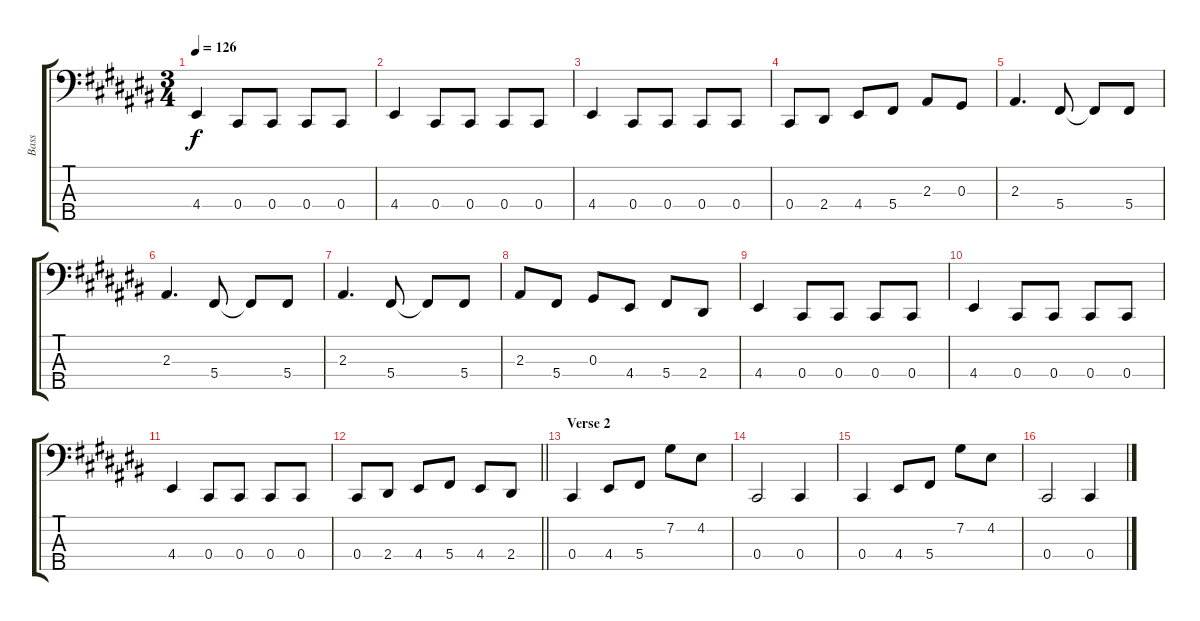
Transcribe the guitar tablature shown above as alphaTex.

\track ("Bass" "Bass") {instrument electricbasspick}
\staff {score tabs}
\tuning (Gb2 Db2 Ab1 Db1 Bb0) {hide}
\ts (3 4)
\tempo 126
\clef f4
\ks c#
4.4.4{dy f} 0.4.8 0.4.8 0.4.8 0.4.8 |
4.4.4 0.4.8 0.4.8 0.4.8 0.4.8 |
4.4.4 0.4.8 0.4.8 0.4.8 0.4.8 |
0.4.8 2.4.8 4.4.8 5.4.8 2.3.8 0.3.8 |
2.3.4{d} 5.4.8 5.4{t}.8 5.4.8 |
2.3.4{d} 5.4.8 5.4{t}.8 5.4.8 |
2.3.4{d} 5.4.8 5.4{t}.8 5.4.8 |
2.3.8 5.4.8 0.3.8 4.4.8 5.4.8 2.4.8 |
4.4.4 0.4.8 0.4.8 0.4.8 0.4.8 |
4.4.4 0.4.8 0.4.8 0.4.8 0.4.8 |
4.4.4 0.4.8 0.4.8 0.4.8 0.4.8 |
\barLineRight lightlight
0.4.8 2.4.8 4.4.8 5.4.8 4.4.8 2.4.8 |
\section ("" "Verse 2")
0.4.4 4.4.8 5.4.8 7.2.8 4.2.8 |
0.4.2 0.4.4 |
0.4.4 4.4.8 5.4.8 7.2.8 4.2.8 |
0.4.2 0.4.4
